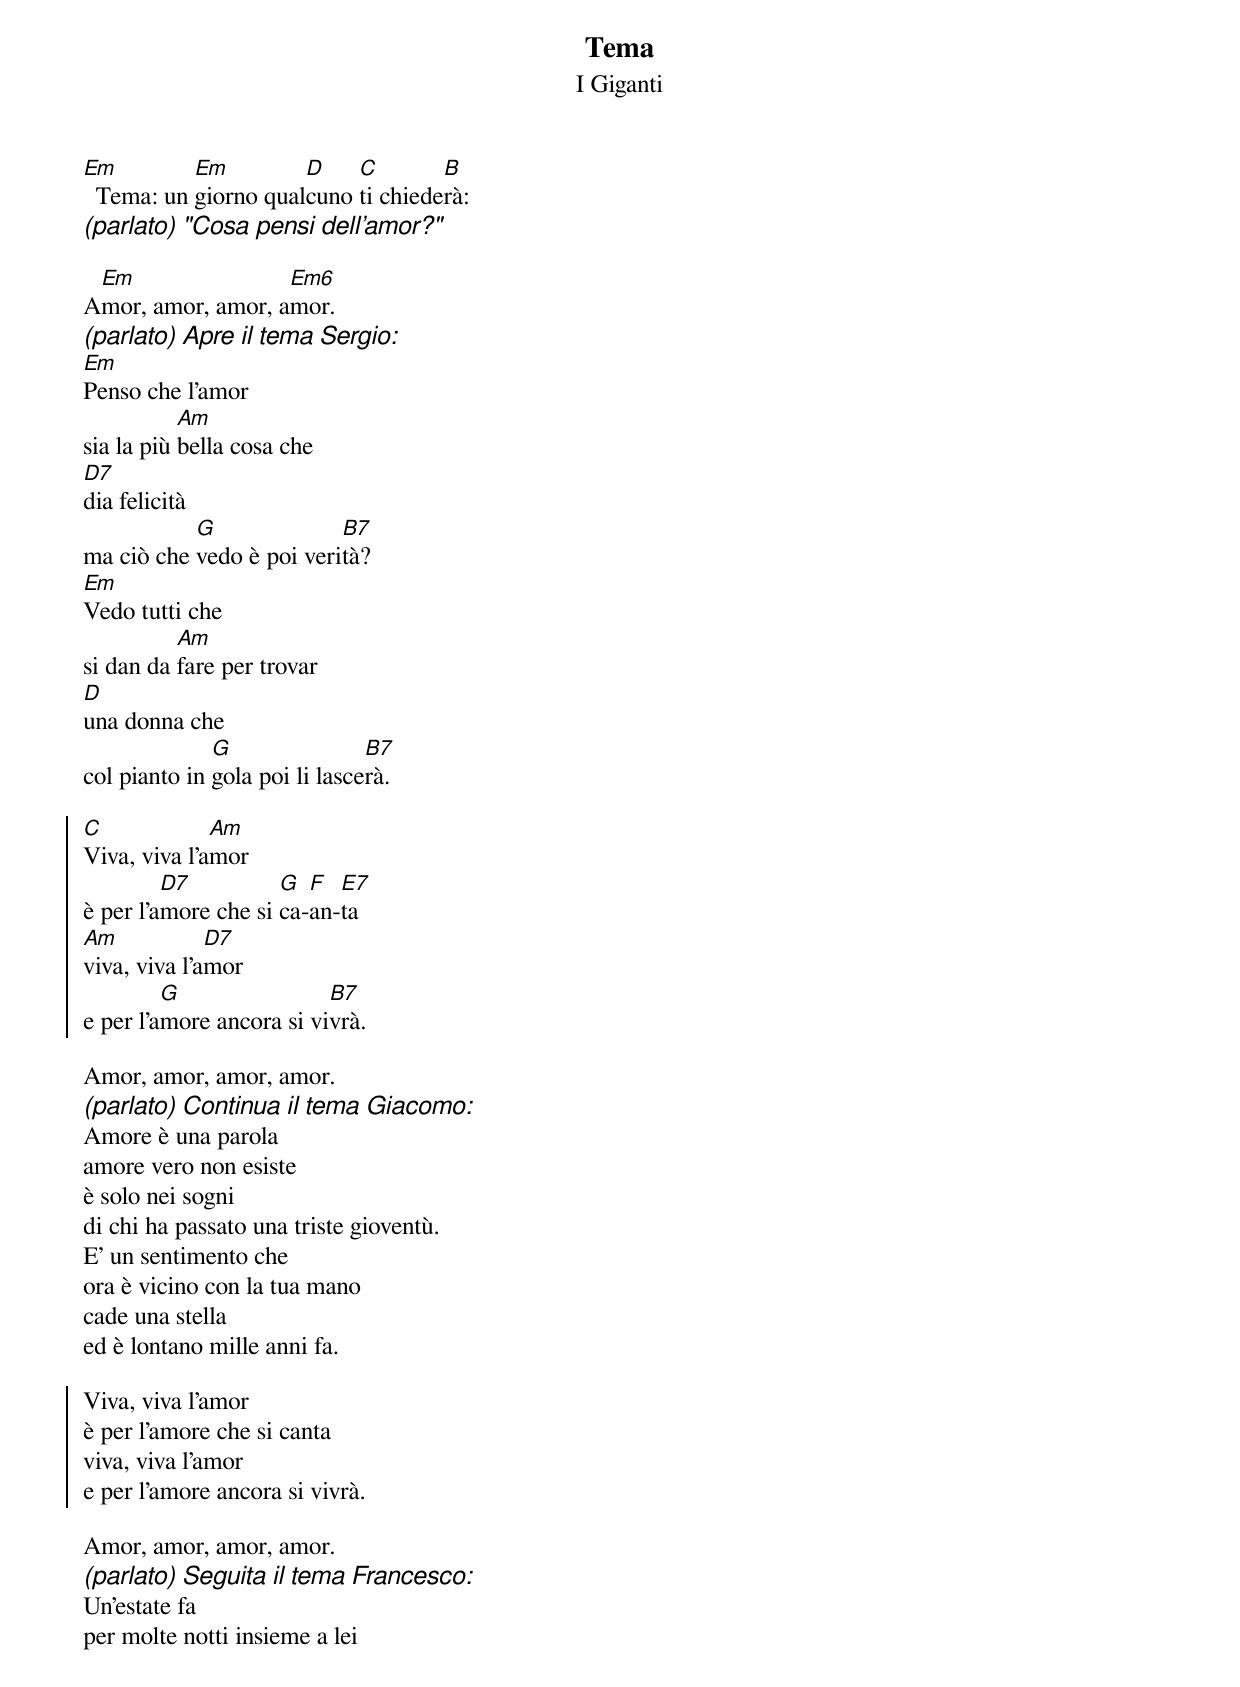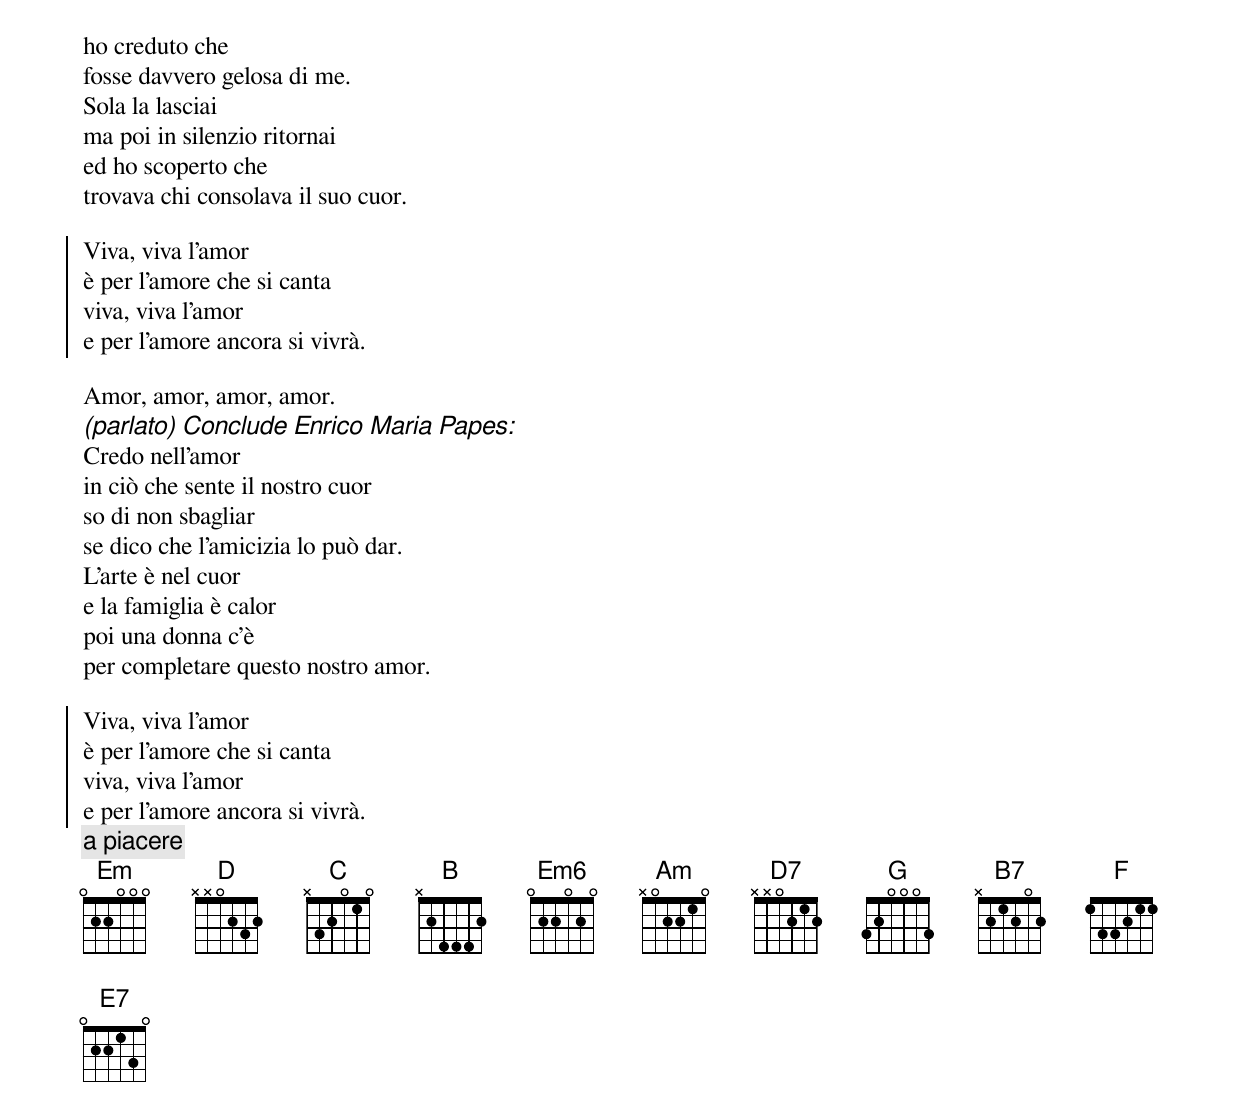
{title: Tema}
{subtitle: I Giganti}
[Em]  Tema: un [Em]giorno qual[D]cuno [C]ti chiede[B]rà:
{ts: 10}
{ci: (parlato) "Cosa pensi dell'amor?"}
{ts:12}

A[Em]mor, amor, amor, a[Em6]mor.
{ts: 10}
{ci: (parlato) Apre il tema Sergio:}
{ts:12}
[Em]Penso che l'amor
sia la più [Am]bella cosa che
[D7]dia felicità
ma ciò che [G]vedo è poi veri[B7]tà?
[Em]Vedo tutti che
si dan da [Am]fare per trovar
[D]una donna che
col pianto in [G]gola poi li lasce[B7]rà.

{soc}
[C]Viva, viva l'a[Am]mor
è per l'a[D7]more che si [G]ca-[F]an-[E7]ta
[Am]viva, viva l'a[D7]mor
e per l'a[G]more ancora si vi[B7]vrà.
{eoc}

Amor, amor, amor, amor.
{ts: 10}
{ci: (parlato) Continua il tema Giacomo:}
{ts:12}
Amore è una parola
amore vero non esiste
è solo nei sogni
di chi ha passato una triste gioventù.
E' un sentimento che
ora è vicino con la tua mano
cade una stella
ed è lontano mille anni fa.

{soc}
Viva, viva l'amor
è per l'amore che si canta
viva, viva l'amor
e per l'amore ancora si vivrà.
{eoc}

Amor, amor, amor, amor.
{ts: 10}
{ci: (parlato) Seguita il tema Francesco:}
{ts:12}
Un'estate fa
per molte notti insieme a lei
ho creduto che
fosse davvero gelosa di me.
Sola la lasciai
ma poi in silenzio ritornai
ed ho scoperto che
trovava chi consolava il suo cuor.

{soc}
Viva, viva l'amor
è per l'amore che si canta
viva, viva l'amor
e per l'amore ancora si vivrà.
{eoc}

Amor, amor, amor, amor.
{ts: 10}
{ci: (parlato) Conclude Enrico Maria Papes:}
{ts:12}
Credo nell'amor
in ciò che sente il nostro cuor
so di non sbagliar
se dico che l'amicizia lo può dar.
L'arte è nel cuor
e la famiglia è calor
poi una donna c'è
per completare questo nostro amor.

{soc}
Viva, viva l'amor
è per l'amore che si canta
viva, viva l'amor
e per l'amore ancora si vivrà.
{eoc}
{c: a piacere}
